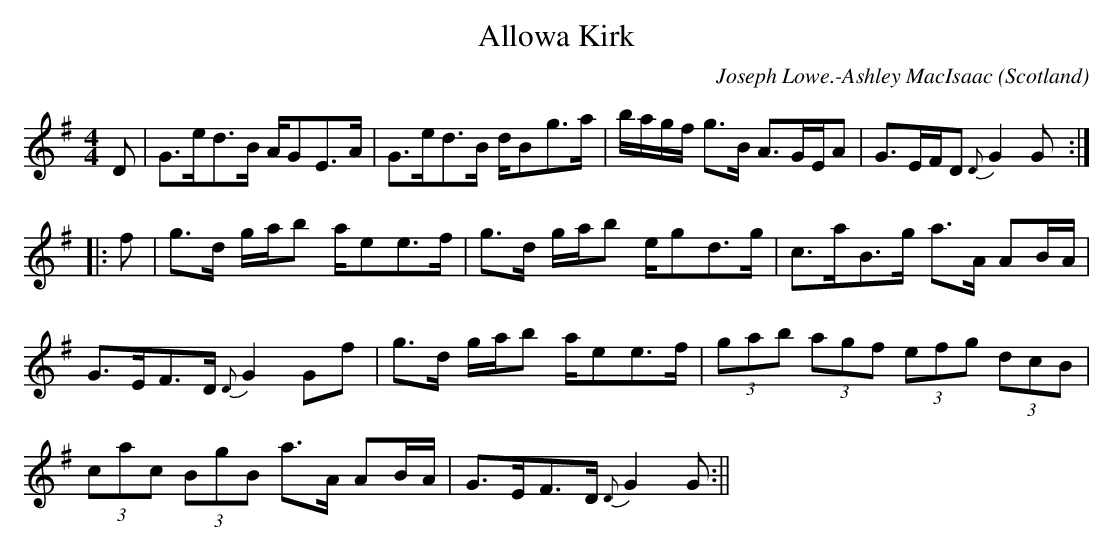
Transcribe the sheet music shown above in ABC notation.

X:1
T:Allowa Kirk
O:Scotland
M:4/4
C:Joseph Lowe.-Ashley MacIsaac
K:G
D|G>ed>B A/GE>A|G>ed>B d/Bg>a|b/2a/2g/2f/2 g>B A>GE/A|G>EF/D {D}G2 G:|:
f|g>d g/2a/2b a/ee>f|g>d g/2a/2b e/gd>g|c>aB>g a>A AB/2A/2|
G>EF>D {D}G2 Gf|g>d g/2a/2b a/ee>f|(3gab (3agf (3efg (3dcB|
(3cac (3BgB a>A AB/2A/2|G>EF>D {D}G2 G:||
